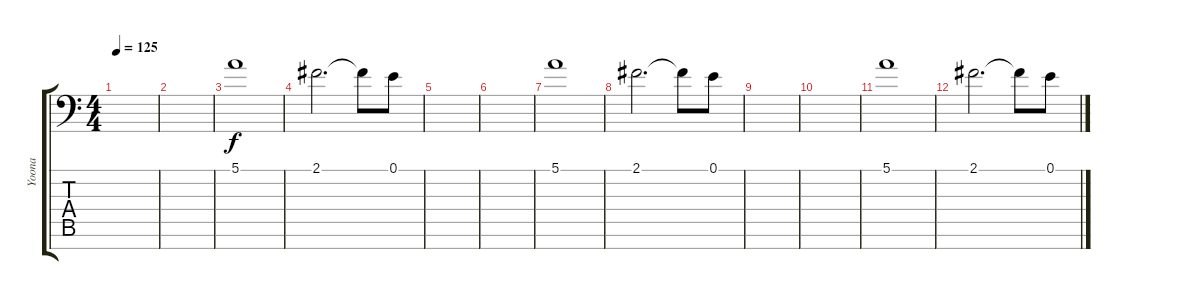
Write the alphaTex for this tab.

\track ("Yoona" "Yoona") {instrument altosax}
\staff {score tabs}
\tuning (E4 B3 G3 D3 A2 E2 C-1) {hide}
\ts (4 4)
\tempo 125
\clef f4
\ks c
|
|
5.1.1 |
2.1.2{d} 2.1{t}.8 0.1.8 |
|
|
5.1.1 |
2.1.2{d} 2.1{t}.8 0.1.8 |
|
|
5.1.1 |
2.1.2{d} 2.1{t}.8 0.1.8
